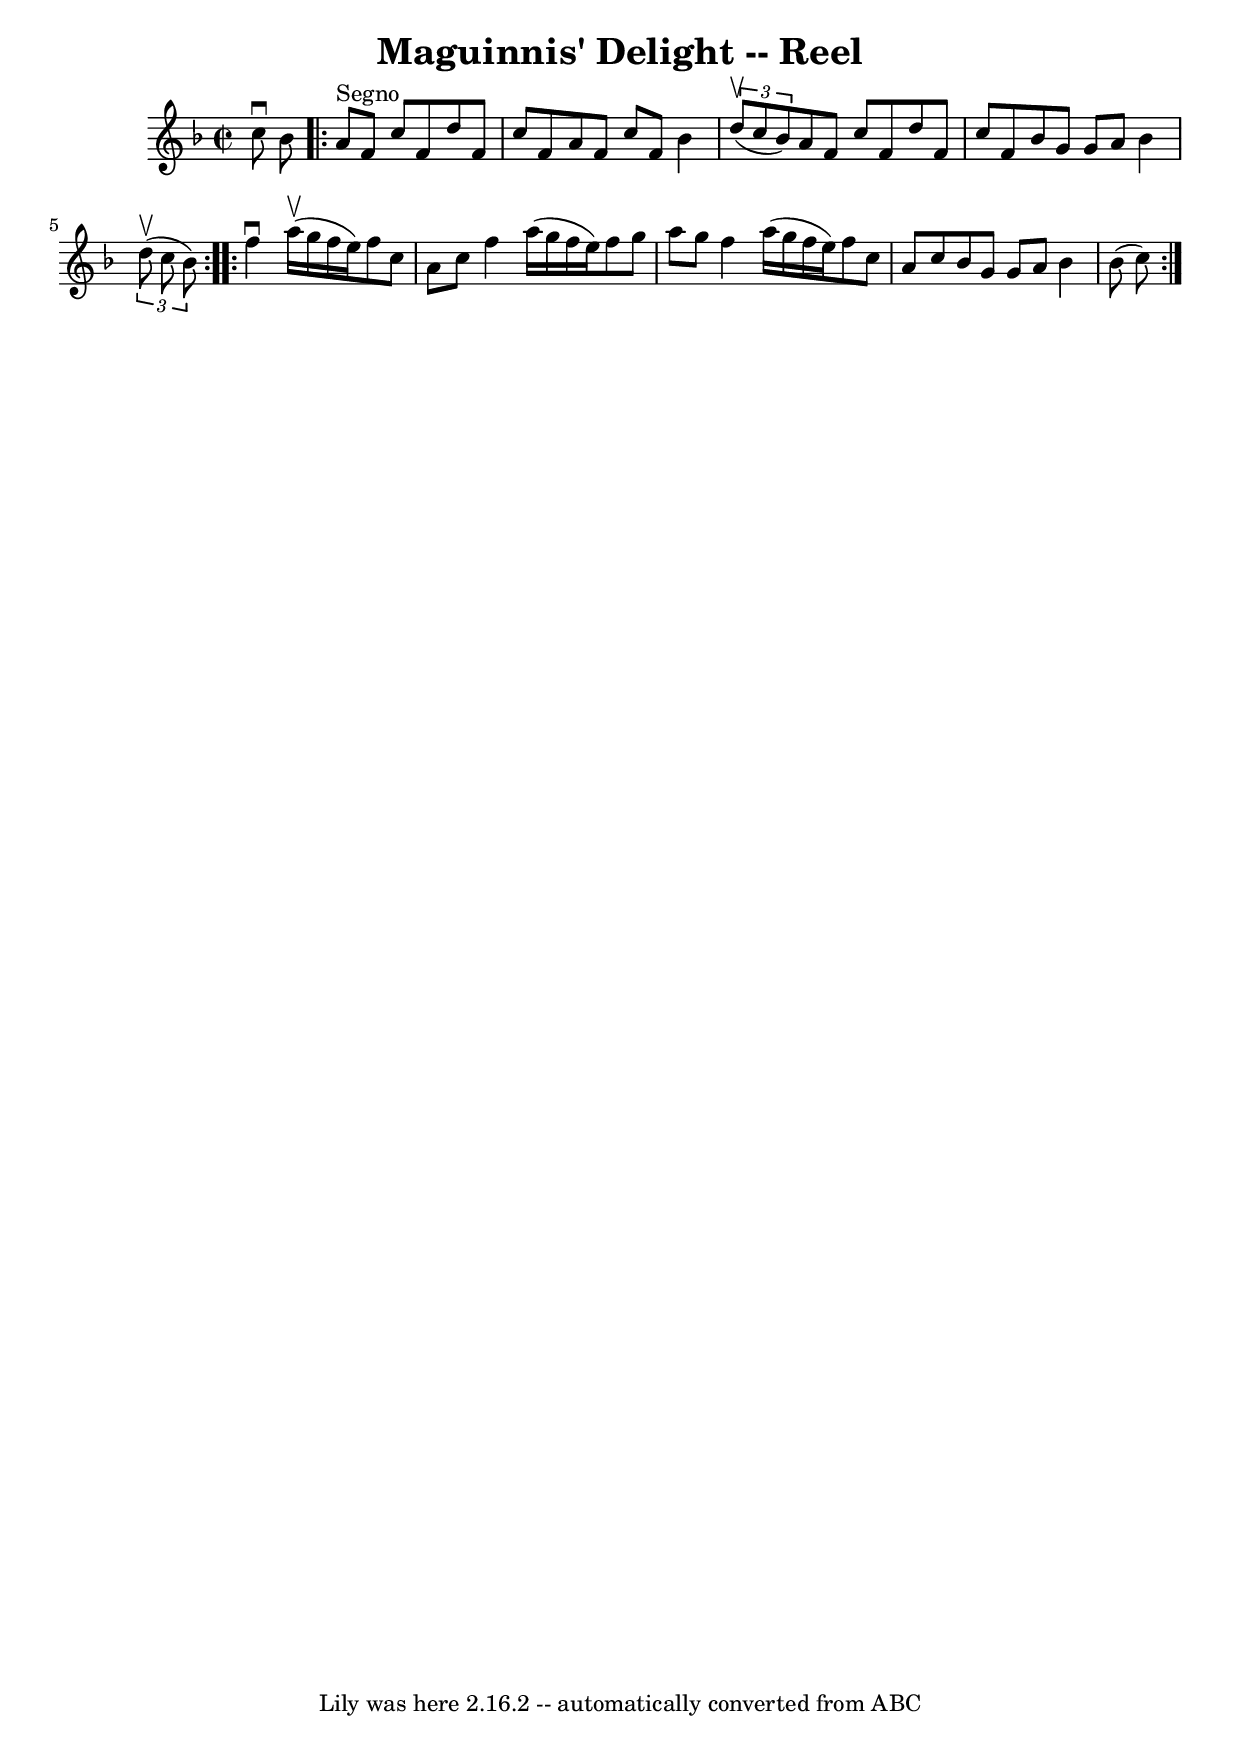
\version "2.16.2"
\include "Mammoth.ily"
\header {
  %% book = "Ryan's Mammoth Collection"
 crossRefNumber = "1"
 footnotes = "\\\\324"
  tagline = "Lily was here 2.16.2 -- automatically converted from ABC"
  title = "Maguinnis' Delight -- Reel"

}
voicedefault =  {


  \override Staff.TimeSignature #'style = #'C
  \time 2/2 
  \key f \major c''8^\downbow bes'8     |
  

  \repeat volta 2 {
 a'8^"Segno" f'8 c''8 f'8 d''8 f'8 c''8 f'8     |
 a'8 f'8 c''8 f'8 bes'4    \times 2/3 { d''8 
					  ^\upbow(c''8 bes'8)  					 }    |
 a'8 f'8 c''8 f'8 d''8 f'8 c''8 f'8     |
 bes'8 g'8 g'8 a'8 bes'4    
    \times 2/3 { d''8^\upbow(c''8 bes'8) 
	       }   
  }     
  \repeat volta 2 {
    
 f''4^\downbow a''16^\upbow(g''16 f''16 e''16) f''8 c''8 a'8 c''8     |
 f''4 a''16 (g''16 f''16 e''16) f''8 g''8 a''8 g''8     |
 f''4 a''16 (g''16 f''16 e''16) f''8 c''8 a'8 c''8    |
 bes'8 g'8 g'8 a'8    
 bes'4 bes'8 (c''8)     
  }   

}

\score{
  <<

    \context Staff="default"
    {
      \voicedefault 
      
    }

  >>
  \layout {
    
  }
  \midi {
  }

}
